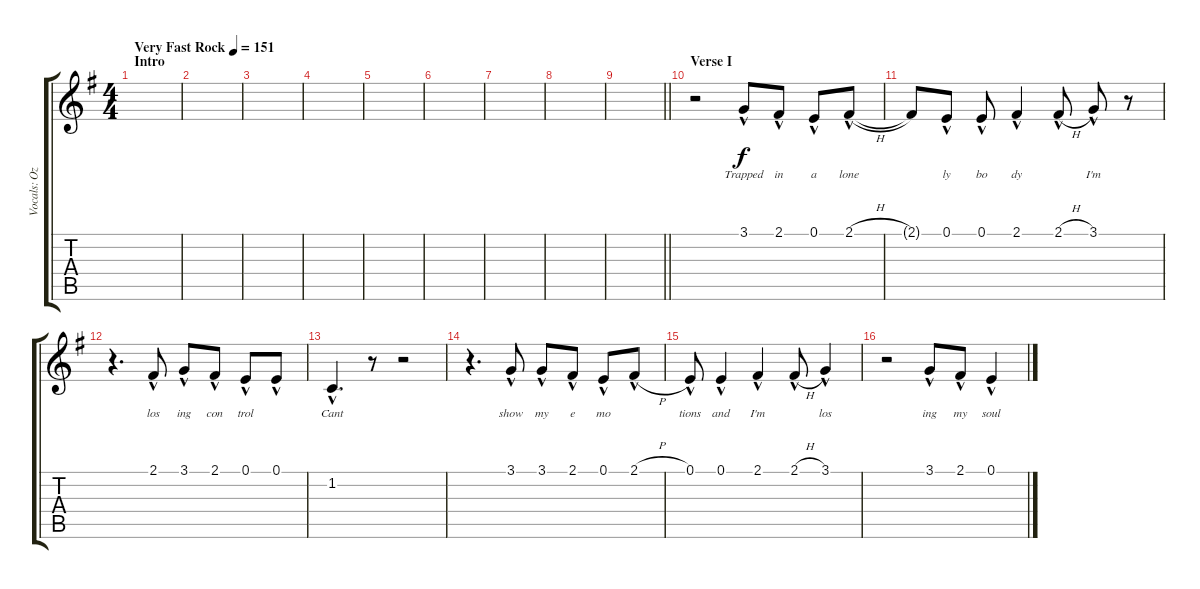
\track ("Vocals: Ozzy" "Vocals: Oz") {instrument lead2sawtooth}
\staff {score tabs}
\tuning (E4 B3 G3 D3 A2 E2) {hide}
\ts (4 4)
\section ("" "Intro")
\tempo (151 "Very Fast Rock")
\clef g2
\ks g
|
|
|
|
|
|
|
|
\barLineRight lightlight
|
\section ("" "Verse I")
r.2 3.1{hac}.8{lyrics (0 "Trapped") lyrics (1 "") lyrics (2 "") lyrics (3 "") lyrics (4 "")} 2.1{hac}.8{lyrics (0 "in") lyrics (1 "") lyrics (2 "") lyrics (3 "") lyrics (4 "")} 0.1{hac}.8{lyrics (0 "a") lyrics (1 "") lyrics (2 "") lyrics (3 "") lyrics (4 "")} 2.1{h hac}.8{lyrics (0 "lone") lyrics (1 "") lyrics (2 "") lyrics (3 "") lyrics (4 "")} |
2.1{t}.8{lyrics (0 "") lyrics (1 "") lyrics (2 "") lyrics (3 "") lyrics (4 "")} 0.1{hac}.8{lyrics (0 "ly") lyrics (1 "") lyrics (2 "") lyrics (3 "") lyrics (4 "")} 0.1{hac}.8{lyrics (0 "bo") lyrics (1 "") lyrics (2 "") lyrics (3 "") lyrics (4 "")} 2.1{hac}.4{lyrics (0 "dy") lyrics (1 "") lyrics (2 "") lyrics (3 "") lyrics (4 "")} 2.1{h hac}.8{lyrics (0 "") lyrics (1 "") lyrics (2 "") lyrics (3 "") lyrics (4 "")} 3.1{hac}.8{lyrics (0 "I'm") lyrics (1 "") lyrics (2 "") lyrics (3 "") lyrics (4 "")} r.8 |
r.4{d} 2.1{hac}.8{lyrics (0 "los") lyrics (1 "") lyrics (2 "") lyrics (3 "") lyrics (4 "")} 3.1{hac}.8{lyrics (0 "ing") lyrics (1 "") lyrics (2 "") lyrics (3 "") lyrics (4 "")} 2.1{hac}.8{lyrics (0 "con") lyrics (1 "") lyrics (2 "") lyrics (3 "") lyrics (4 "")} 0.1{hac}.8{lyrics (0 "trol") lyrics (1 "") lyrics (2 "") lyrics (3 "") lyrics (4 "")} 0.1{hac}.8{lyrics (0 "") lyrics (1 "") lyrics (2 "") lyrics (3 "") lyrics (4 "")} |
1.2{hac}.4{d lyrics (0 "Cant") lyrics (1 "") lyrics (2 "") lyrics (3 "") lyrics (4 "")} r.8 r.2 |
r.4{d} 3.1{hac}.8{lyrics (0 "show") lyrics (1 "") lyrics (2 "") lyrics (3 "") lyrics (4 "")} 3.1{hac}.8{lyrics (0 "my") lyrics (1 "") lyrics (2 "") lyrics (3 "") lyrics (4 "")} 2.1{hac}.8{lyrics (0 "e") lyrics (1 "") lyrics (2 "") lyrics (3 "") lyrics (4 "")} 0.1{hac}.8{lyrics (0 "mo") lyrics (1 "") lyrics (2 "") lyrics (3 "") lyrics (4 "")} 2.1{h hac}.8{lyrics (0 "") lyrics (1 "") lyrics (2 "") lyrics (3 "") lyrics (4 "")} |
0.1{hac}.8{lyrics (0 "tions") lyrics (1 "") lyrics (2 "") lyrics (3 "") lyrics (4 "")} 0.1{hac}.4{lyrics (0 "and") lyrics (1 "") lyrics (2 "") lyrics (3 "") lyrics (4 "")} 2.1{hac}.4{lyrics (0 "I'm") lyrics (1 "") lyrics (2 "") lyrics (3 "") lyrics (4 "")} 2.1{h hac}.8{lyrics (0 "") lyrics (1 "") lyrics (2 "") lyrics (3 "") lyrics (4 "")} 3.1{hac}.4{lyrics (0 "los") lyrics (1 "") lyrics (2 "") lyrics (3 "") lyrics (4 "")} |
r.2 3.1{hac}.8{lyrics (0 "ing") lyrics (1 "") lyrics (2 "") lyrics (3 "") lyrics (4 "")} 2.1{hac}.8{lyrics (0 "my") lyrics (1 "") lyrics (2 "") lyrics (3 "") lyrics (4 "")} 0.1{hac}.4{lyrics (0 "soul") lyrics (1 "") lyrics (2 "") lyrics (3 "") lyrics (4 "")}
